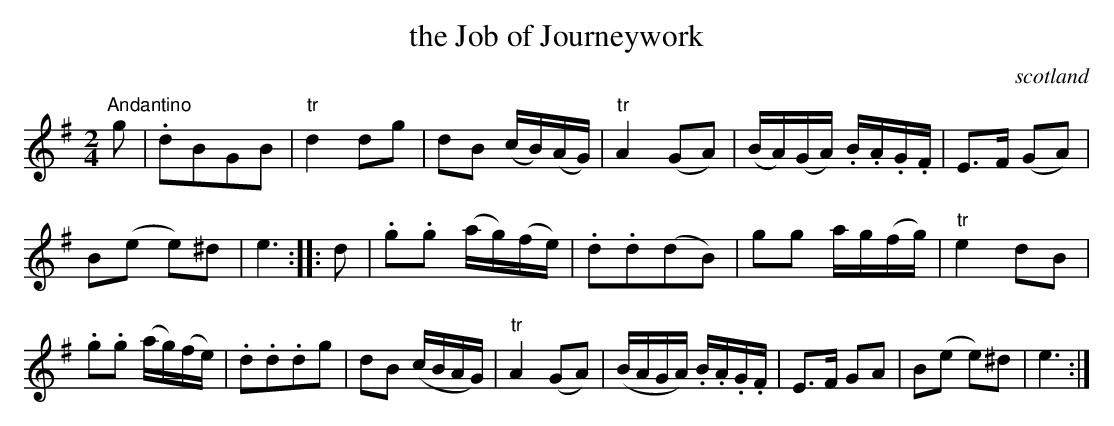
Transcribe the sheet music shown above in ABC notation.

X:1
T:the Job of Journeywork
O:scotland
M:2/4
K:Em
"Andantino" g2|\
.d2B2G2B2| "tr"d4 d2g2| d2B2 (cB)(AG)| "tr"A4 (G2A2)| \
(BA)(GA) .B.A.G.F| E3F (G2A2)|
B2(e2 e2)^d2| e6:: \
d2|\
.g2.g2 (ag)(fe)| .d2.d2(d2B2)| g2g2 ag(fg)| "tr"e4 d2B2|
.g2.g2 (ag)(fe)| .d2.d2.d2g2| d2B2 (cBAG)| "tr"A4 (G2A2)|\
(BAGA) .B.A.G.F| E3F G2A2| B2(e2 e2)^d2| e6:|
